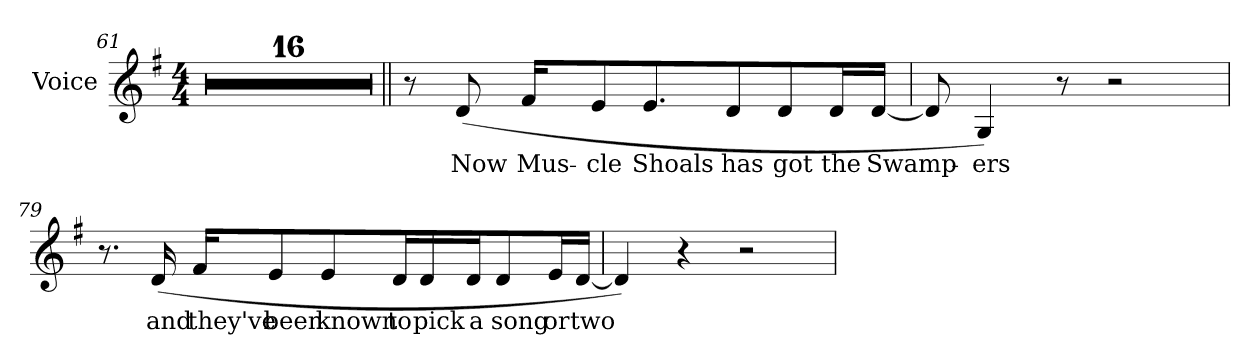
**kern	**text
*part1	*part1
*staff1	*staff1
*I"Voice	*
*I'Voice	*
*clefG2	*
*k[f#]	*
*G:	*
*M4/4	*
=61	=61
1r	.
=62	=62
1r	.
!!LO:LB:g=z
=63	=63
1r	.
=64	=64
1r	.
=65	=65
1r	.
=66	=66
1r	.
=67	=67
1r	.
=68	=68
1r	.
=69	=69
1r	.
=70	=70
1r	.
=71	=71
1r	.
!!LO:LB:g=z
=72	=72
1r	.
=73	=73
1r	.
=74	=74
1r	.
=75	=75
1r	.
=76	=76
1r	.
=77||	=77||
8r	.
!	!LO:LY:b:color=#000000
(8di/	Now
!	!LO:LY:b:color=#000000
16f#i/KL	Mus-
!	!LO:LY:b:color=#000000
8ei/	-cle
!	!LO:LY:b:color=#000000
8.ei/	Shoals
!	!LO:LY:b:color=#000000
8di/	has
!	!LO:LY:b:color=#000000
8di/	got
!	!LO:LY:b:color=#000000
16di/L	the
!	!LO:LY:b:color=#000000
[16di/JJ	Swamp-
!!LO:LB:g=z
=78	=78
8di/]	.
!	!LO:LY:b:color=#000000
4Gi/)	-ers
8r	.
2r	.
=79	=79
8.r	.
!	!LO:LY:b:color=#000000
(16di/	and
!	!LO:LY:b:color=#000000
16f#i/KL	they've
!	!LO:LY:b:color=#000000
8ei/	been
!	!LO:LY:b:color=#000000
8ei/	known
!	!LO:LY:b:color=#000000
16di/L	to
!	!LO:LY:b:color=#000000
16di/	pick
!	!LO:LY:b:color=#000000
16di/J	a
!	!LO:LY:b:color=#000000
8di/	song
!	!LO:LY:b:color=#000000
16ei/L	or
!	!LO:LY:b:color=#000000
[16di/JJ	two
=80	=80
4di/])	.
4r	.
2r	.
=	=
*-	*-
